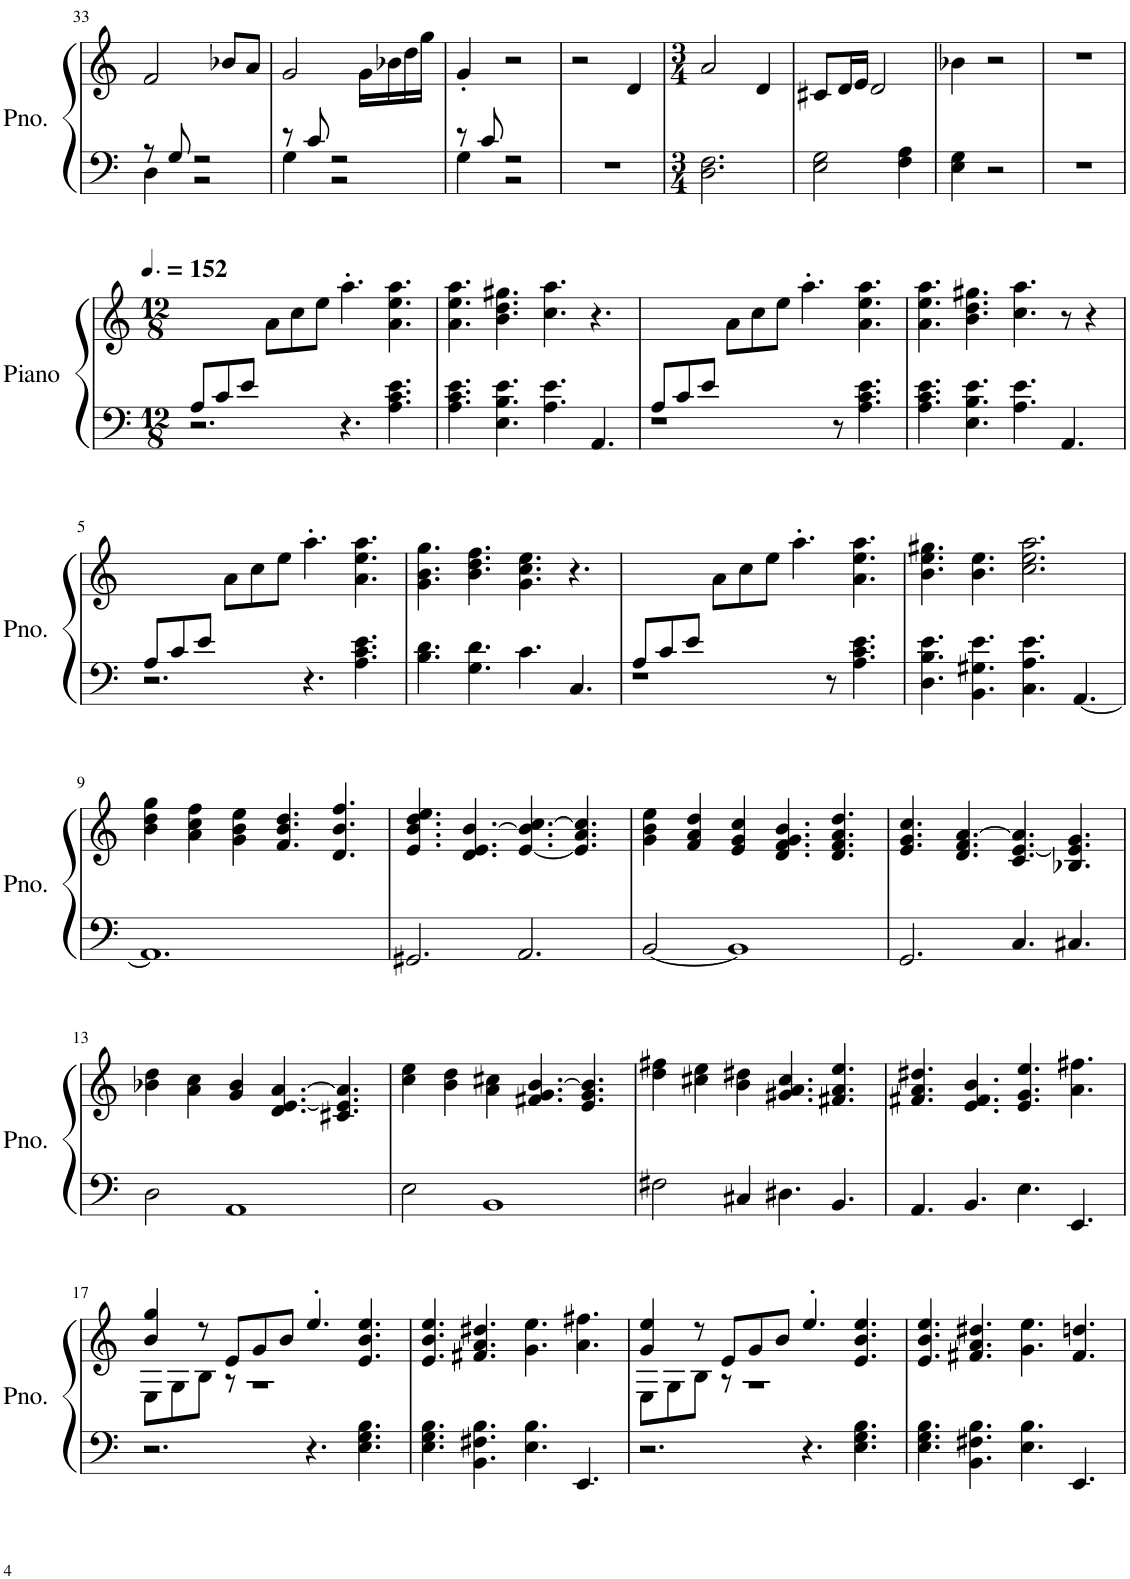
**kern	**kern	**kern
*part2	*part2	*part1
*staff3	*staff2	*staff1
*I"Piano	*	*I"Flute
*I'Pno.	*	*I'Fl.
!!LO:PB:g=z
*clefF4	*clefG2	*clefG2
*Trd7c12	*Trd7c12	*
*k[]	*k[]	*k[]
*M3/4	*M3/4	*M3/4
=33	=33	=33
*^	*	*
8r	4D\	2f/	2.r
8G/	.	.	.
2r	2r	.	.
.	.	8b-X/L	.
.	.	8a/J	.
=34	=34	=34	=34
8r	4G\	2g/	2.r
8c/	.	.	.
2r	2r	.	.
.	.	16g\LL	.
.	.	16b-X\	.
.	.	16dd\	.
.	.	16gg\JJ	.
=35	=35	=35	=35
8r	4G\	4g'/	2.r
8c/	.	.	.
2r	2r	2r	.
*v	*v	*	*
=36	=36	=36
2.r	2r	2.r
.	4d/	.
=37	=37	=37
*M3/4	*M3/4	*M3/4
2.D\ 2.F\	2a/	2.r
.	4d/	.
=38	=38	=38
2E\ 2G\	8c#X/L	2.r
.	16d/L	.
.	16e/JJ	.
.	2d/	.
4F\ 4A\	.	.
=39	=39	=39
4E\ 4G\	4b-X\	2.r
2r	2r	.
=40	=40	=40
2.r	2.r	2.r
!!LO:LB:g=z
=1	=1	=1
*M12/8	*M12/8	*M12/8
*	*	*MM228
*^	*	*
8A/L	2.r	4.ryy	1.r
8c/	.	.	.
8e/J	.	.	.
1ryy	.	8a\L	.
.	.	8cc\	.
.	.	8ee\J	.
.	4.r	4.aa'\	.
.	4.A\ 4.c\ 4.e\	4.a\ 4.ee\ 4.aa\	.
8ryy	.	.	.
*v	*v	*	*
=2	=2	=2
4.A\ 4.c\ 4.e\	4.a\ 4.ee\ 4.aa\	1.r
4.E\ 4.B\ 4.e\	4.b\ 4.dd\ 4.gg#X\	.
4.A\ 4.e\	4.cc\ 4.aa\	.
4.AA/	4.r	.
=3	=3	=3
*^	*	*
8A/L	1r	4.ryy	1.r
8c/	.	.	.
8e/J	.	.	.
1ryy	.	8a\L	.
.	.	8cc\	.
.	.	8ee\J	.
.	.	4.aa'\	.
.	8r	.	.
.	4.A\ 4.c\ 4.e\	4.a\ 4.ee\ 4.aa\	.
8ryy	.	.	.
*v	*v	*	*
=4	=4	=4
4.A\ 4.c\ 4.e\	4.a\ 4.ee\ 4.aa\	1.r
4.E\ 4.B\ 4.e\	4.b\ 4.dd\ 4.gg#X\	.
4.A\ 4.e\	4.cc\ 4.aa\	.
4.AA/	8r	.
.	4r	.
!!LO:LB:g=z
=5	=5	=5
*^	*	*
8A/L	2.r	4.ryy	1.r
8c/	.	.	.
8e/J	.	.	.
1ryy	.	8a\L	.
.	.	8cc\	.
.	.	8ee\J	.
.	4.r	4.aa'\	.
.	4.A\ 4.c\ 4.e\	4.a\ 4.ee\ 4.aa\	.
8ryy	.	.	.
*v	*v	*	*
=6	=6	=6
4.B\ 4.d\	4.g\ 4.b\ 4.gg\	1.r
4.G\ 4.d\	4.b\ 4.dd\ 4.ff\	.
4.c\	4.g\ 4.cc\ 4.ee\	.
4.C/	4.r	.
=7	=7	=7
*^	*	*
8A/L	1r	4.ryy	1.r
8c/	.	.	.
8e/J	.	.	.
1ryy	.	8a\L	.
.	.	8cc\	.
.	.	8ee\J	.
.	.	4.aa'\	.
.	8r	.	.
.	4.A\ 4.c\ 4.e\	4.a\ 4.ee\ 4.aa\	.
8ryy	.	.	.
*v	*v	*	*
=8	=8	=8
4.D\ 4.B\ 4.e\	4.b\ 4.ee\ 4.gg#X\	1.r
4.BB\ 4.G#X\ 4.e\	4.b\ 4.ee\	.
4.C\ 4.A\ 4.e\	2.cc\ 2.ee\ 2.aa\	.
[4.AA/	.	.
!!LO:LB:g=z
=9	=9	=9
1.AA]	4b\ 4dd\ 4gg\	1.r
.	4a\ 4cc\ 4ff\	.
.	4g\ 4b\ 4ee\	.
.	4.f/ 4.b/ 4.dd/	.
.	4.d/ 4.b/ 4.ff/	.
=10	=10	=10
2.GG#X/	4.e/ 4.b/ 4.dd/ 4.ee/	1.r
.	4.d/ 4.e/ [4.b/	.
2.AA/	[4.e/ 4.b/] [4.cc/	.
.	4.e/] 4.a/ 4.cc/]	.
=11	=11	=11
[2BB/	4g\ 4b\ 4ee\	1.r
.	4f/ 4a/ 4dd/	.
1BB]	4e/ 4g/ 4cc/	.
.	4.d/ 4.f/ 4.g/ 4.b/	.
.	4.d/ 4.f/ 4.a/ 4.dd/	.
=12	=12	=12
2.GG/	4.e/ 4.g/ 4.cc/	1.r
.	4.d/ 4.f/ [4.a/	.
4.C/	4.c/ [4.e/ 4.a/]	.
4.C#X/	4.B-X/ 4.e/] 4.g/	.
!!LO:LB:g=z
=13	=13	=13
2D\	4b-X\ 4dd\	1.r
.	4a\ 4cc\	.
1AA	4g/ 4b-/	.
.	4.d/ [4.e/ [4.a/	.
.	4.c#X/ 4.e/] 4.a/]	.
=14	=14	=14
2E\	4cc\ 4ee\	1.r
.	4b\ 4dd\	.
1BB	4a\ 4cc#X\	.
.	4.f#X/ 4.g/ [4.b/	.
.	4.e/ 4.g/ 4.b/]	.
=15	=15	=15
2F#X\	4dd\ 4ff#X\	1.r
.	4cc#X\ 4ee\	.
4C#X/	4b\ 4dd#X\	.
4.D#X\	4.g#X/ 4.a/ 4.cc#/	.
4.BB/	4.f#X/ 4.a/ 4.ee/	.
=16	=16	=16
4.AA/	4.f#X/ 4.a/ 4.dd#X/	1.r
4.BB/	4.e/ 4.f#/ 4.b/	.
4.E\	4.e/ 4.g/ 4.ee/	.
4.EE/	4.a\ 4.ff#X\	.
!!LO:LB:g=z
=17	=17	=17
*	*^	*
2.r	4b/ 4gg/	8E\L	1.r
.	.	8G\	.
.	8r	8B\J	.
.	8e/L	8r	.
.	8g/	1r	.
.	8b/J	.	.
4.r	4.ee'/	.	.
4.E\ 4.G\ 4.B\	4.e/ 4.b/ 4.ee/	.	.
*	*v	*v	*
=18	=18	=18
4.E\ 4.G\ 4.B\	4.e/ 4.b/ 4.ee/	1.r
4.BB\ 4.F#X\ 4.B\	4.f#X/ 4.a/ 4.dd#X/	.
4.E\ 4.B\	4.g\ 4.ee\	.
4.EE/	4.a\ 4.ff#X\	.
=19	=19	=19
*	*^	*
2.r	4g/ 4ee/	8E\L	1.r
.	.	8G\	.
.	8r	8B\J	.
.	8e/L	8r	.
.	8g/	1r	.
.	8b/J	.	.
4.r	4.ee'/	.	.
4.E\ 4.G\ 4.B\	4.e/ 4.b/ 4.ee/	.	.
*	*v	*v	*
=20	=20	=20
4.E\ 4.G\ 4.B\	4.e/ 4.b/ 4.ee/	1.r
4.BB\ 4.F#X\ 4.B\	4.f#X/ 4.a/ 4.dd#X/	.
4.E\ 4.B\	4.g\ 4.ee\	.
4.EE/	4.f#/ 4.ddn/	.
=	=	=
*-	*-	*-
